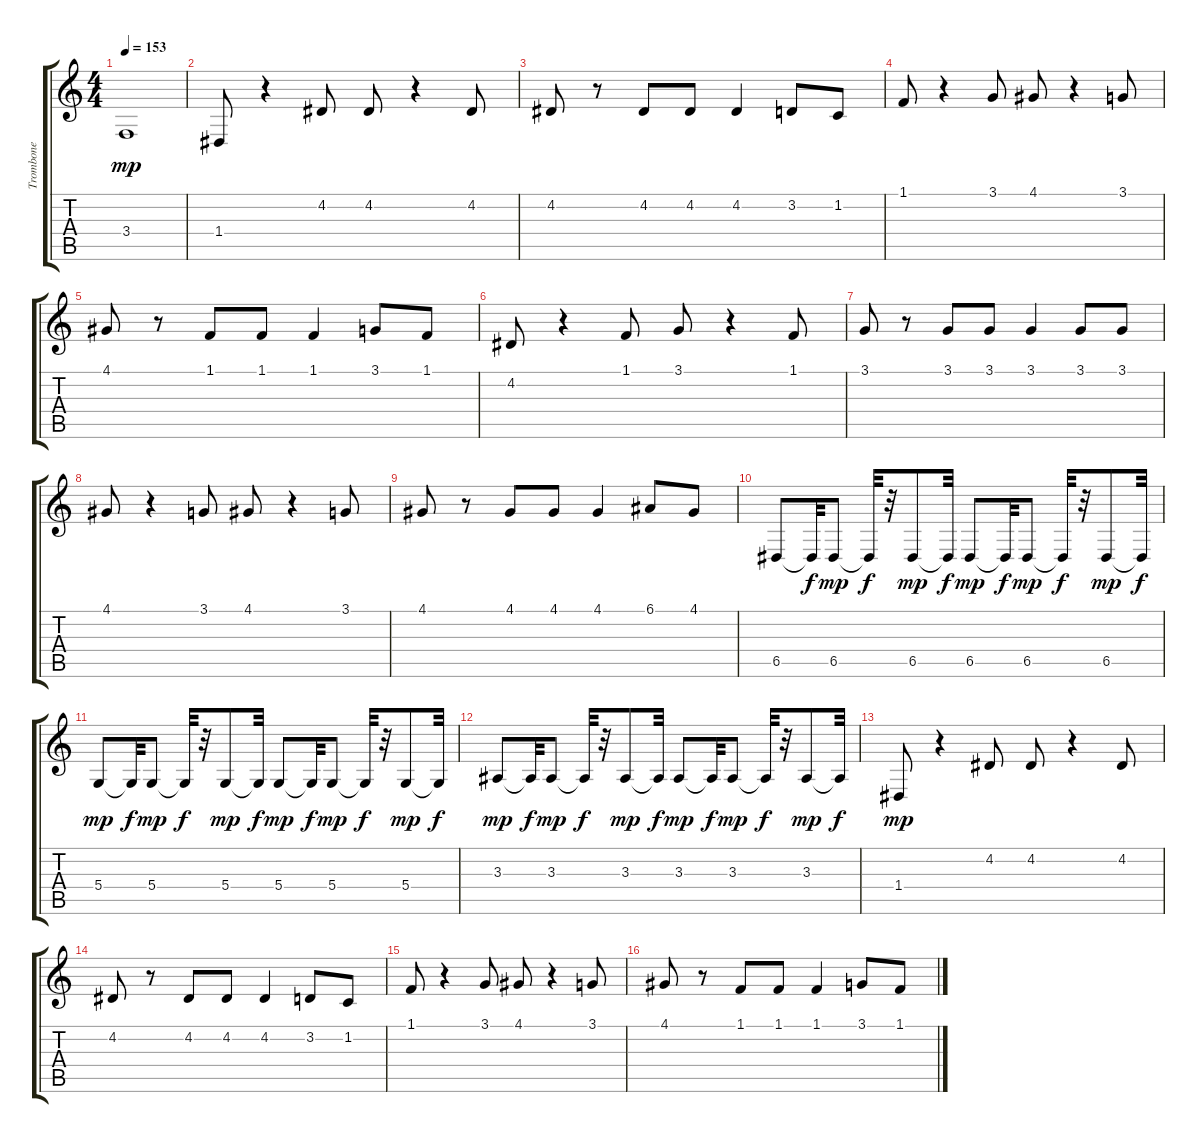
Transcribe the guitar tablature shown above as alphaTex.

\track ("Trombone" "Trombone") {instrument trombone}
\staff {score tabs}
\tuning (E4 B3 G3 D3 A2 E2) {hide}
\ts (4 4)
\tempo 153
\clef g2
\ks c
3.4.1{dy mp} |
1.4.8 r.4 4.2.8 4.2.8 r.4 4.2.8 |
4.2.8 r.8 4.2.8 4.2.8 4.2.4 3.2.8 1.2.8 |
1.1.8 r.4 3.1.8 4.1.8 r.4 3.1.8 |
4.1.8 r.8 1.1.8 1.1.8 1.1.4 3.1.8 1.1.8 |
4.2.8 r.4 1.1.8 3.1.8 r.4 1.1.8 |
3.1.8 r.8 3.1.8 3.1.8 3.1.4 3.1.8 3.1.8 |
4.1.8 r.4 3.1.8 4.1.8 r.4 3.1.8 |
4.1.8 r.8 4.1.8 4.1.8 4.1.4 6.1.8 4.1.8 |
6.5.8 6.5{t}.32{dy f} 6.5.8{dy mp} 6.5{t}.32{dy f} r.32 6.5.8{dy mp} 6.5{t}.32{dy f} 6.5.8{dy mp} 6.5{t}.32{dy f} 6.5.8{dy mp} 6.5{t}.32{dy f} r.32 6.5.8{dy mp} 6.5{t}.32{dy f} |
5.4.8{dy mp} 5.4{t}.32{dy f} 5.4.8{dy mp} 5.4{t}.32{dy f} r.32 5.4.8{dy mp} 5.4{t}.32{dy f} 5.4.8{dy mp} 5.4{t}.32{dy f} 5.4.8{dy mp} 5.4{t}.32{dy f} r.32 5.4.8{dy mp} 5.4{t}.32{dy f} |
3.3.8{dy mp} 3.3{t}.32{dy f} 3.3.8{dy mp} 3.3{t}.32{dy f} r.32 3.3.8{dy mp} 3.3{t}.32{dy f} 3.3.8{dy mp} 3.3{t}.32{dy f} 3.3.8{dy mp} 3.3{t}.32{dy f} r.32 3.3.8{dy mp} 3.3{t}.32{dy f} |
1.4.8{dy mp} r.4 4.2.8 4.2.8 r.4 4.2.8 |
4.2.8 r.8 4.2.8 4.2.8 4.2.4 3.2.8 1.2.8 |
1.1.8 r.4 3.1.8 4.1.8 r.4 3.1.8 |
4.1.8 r.8 1.1.8 1.1.8 1.1.4 3.1.8 1.1.8
